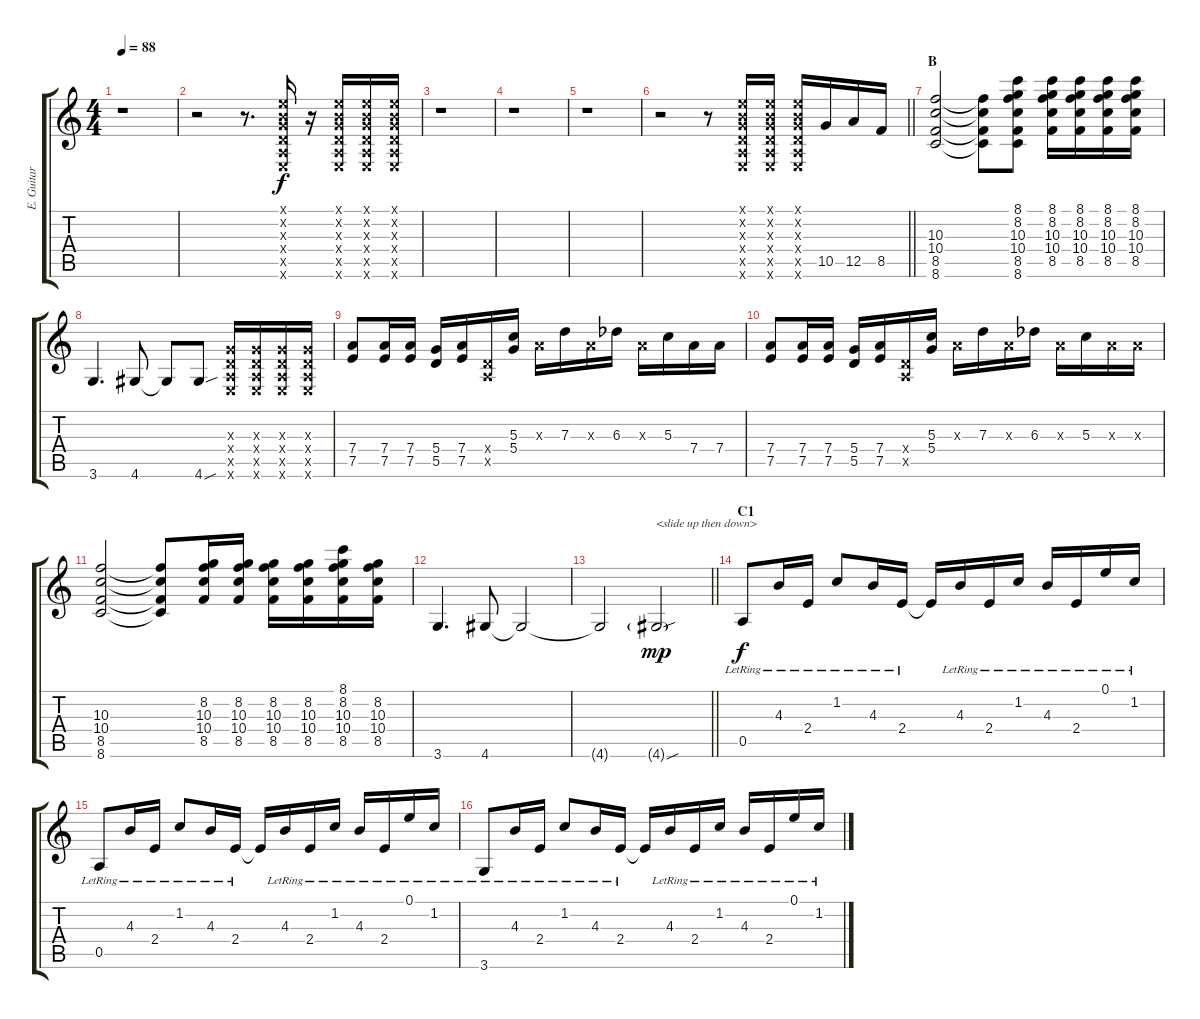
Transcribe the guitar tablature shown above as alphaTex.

\track ("E. Guitar I" "E. Guitar ") {instrument overdrivenguitar}
\staff {score tabs}
\tuning (E4 B3 G3 D3 A2 E2) {hide}
\ts (4 4)
\tempo 88
\clef g2
\ks c
r.1{dy f} |
r.2 r.8{d} (0.1{x} 0.2{x} 0.3{x} 0.4{x} 0.5{x} 0.6{x}).16 r.16 (0.1{x} 0.2{x} 0.3{x} 0.4{x} 0.5{x} 0.6{x}).16 (0.1{x} 0.2{x} 0.3{x} 0.4{x} 0.5{x} 0.6{x}).16 (0.1{x} 0.2{x} 0.3{x} 0.4{x} 0.5{x} 0.6{x}).16 |
r.1 |
r.1 |
r.1 |
\barLineRight lightlight
r.2 r.8 (0.1{x} 0.2{x} 0.3{x} 0.4{x} 0.5{x} 0.6{x}).16 (0.1{x} 0.2{x} 0.3{x} 0.4{x} 0.5{x} 0.6{x}).16 (0.1{x} 0.2{x} 0.3{x} 0.4{x} 0.5{x} 0.6{x}).16 10.5.16 12.5.16 8.5.16 |
\section ("" "B")
(10.3 10.4 8.5 8.6).2 (10.3{t} 10.4{t} 8.5{t} 8.6{t}).8 (8.1 8.2 10.3 10.4 8.5 8.6).8 (8.1 8.2 10.3 10.4 8.5).16 (8.1 8.2 10.3 10.4 8.5).16 (8.1 8.2 10.3 10.4 8.5).16 (8.1 8.2 10.3 10.4 8.5).16 |
3.6.4{d} 4.6.8 4.6{t}.8 4.6{sou}.8 (0.3{x} 0.4{x} 0.5{x} 0.6{x}).16 (0.3{x} 0.4{x} 0.5{x} 0.6{x}).16 (0.3{x} 0.4{x} 0.5{x} 0.6{x}).16 (0.3{x} 0.4{x} 0.5{x} 0.6{x}).16 |
(7.4 7.5).8 (7.4 7.5).16 (7.4 7.5).16 (5.4 5.5).16 (7.4 7.5).16 (0.4{x} 0.5{x}).16 (5.3 5.4).16 2.3{x}.16 7.3.16 2.3{x}.16 6.3{acc b}.16 2.3{x}.16 5.3.16 7.4.16 7.4.16 |
(7.4 7.5).8 (7.4 7.5).16 (7.4 7.5).16 (5.4 5.5).16 (7.4 7.5).16 (0.4{x} 0.5{x}).16 (5.3 5.4).16 2.3{x}.16 7.3.16 2.3{x}.16 6.3{acc b}.16 2.3{x}.16 5.3.16 2.3{x}.16 2.3{x}.16 |
(10.3 10.4 8.5 8.6).2 (10.3{t} 10.4{t} 8.5{t} 8.6{t}).8 (8.2 10.3 10.4 8.5).16 (8.2 10.3 10.4 8.5).16 (8.2 10.3 10.4 8.5).16 (8.2 10.3 10.4 8.5).16 (8.1 8.2 10.3 10.4 8.5).16 (8.2 10.3 10.4 8.5).16 |
3.6.4{d} 4.6.8 4.6{t}.2 |
\barLineRight lightlight
4.6{t}.2 4.6{sou g}.2{txt "<slide up then down>" dy mp} |
\section ("" "C1")
0.5{lr}.8{dy f} 4.3{lr}.16 2.4{lr}.16 1.2{lr}.8 4.3{lr}.16 2.4{lr}.16 2.4{t}.16 4.3{lr}.16 2.4{lr}.16 1.2{lr}.16 4.3{lr}.16 2.4{lr}.16 0.1{lr}.16 1.2{lr}.16 |
0.5{lr}.8 4.3{lr}.16 2.4{lr}.16 1.2{lr}.8 4.3{lr}.16 2.4{lr}.16 2.4{t}.16 4.3{lr}.16 2.4{lr}.16 1.2{lr}.16 4.3{lr}.16 2.4{lr}.16 0.1{lr}.16 1.2{lr}.16 |
3.6{lr}.8 4.3{lr}.16 2.4{lr}.16 1.2{lr}.8 4.3{lr}.16 2.4{lr}.16 2.4{t}.16 4.3{lr}.16 2.4{lr}.16 1.2{lr}.16 4.3{lr}.16 2.4{lr}.16 0.1{lr}.16 1.2{lr}.16
